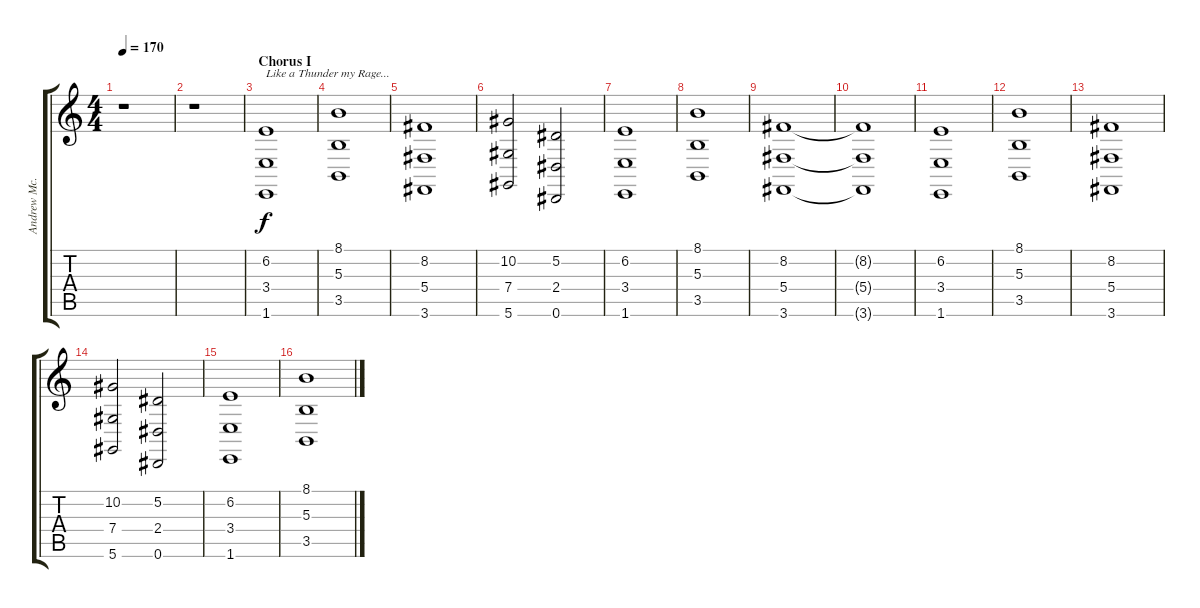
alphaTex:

\track ("Andrew Mc.Pauls" "Andrew Mc.") {instrument stringensemble1}
\staff {score tabs}
\tuning (Eb4 Bb3 Gb3 Db3 Ab2 Eb2) {hide}
\ts (4 4)
\tempo 170
\clef g2
\ks c
r.1{dy f} |
r.1 |
\section ("" "Chorus I")
(6.2 3.4 1.6).1{txt "Like a Thunder my Rage..."} |
(8.1 5.3 3.5).1 |
(8.2 5.4 3.6).1 |
(10.2 7.4 5.6).2 (5.2 2.4 0.6).2 |
(6.2 3.4 1.6).1 |
(8.1 5.3 3.5).1 |
(8.2 5.4 3.6).1 |
(8.2{t} 5.4{t} 3.6{t}).1 |
(6.2 3.4 1.6).1 |
(8.1 5.3 3.5).1 |
(8.2 5.4 3.6).1 |
(10.2 7.4 5.6).2 (5.2 2.4 0.6).2 |
(6.2 3.4 1.6).1 |
(8.1 5.3 3.5).1
